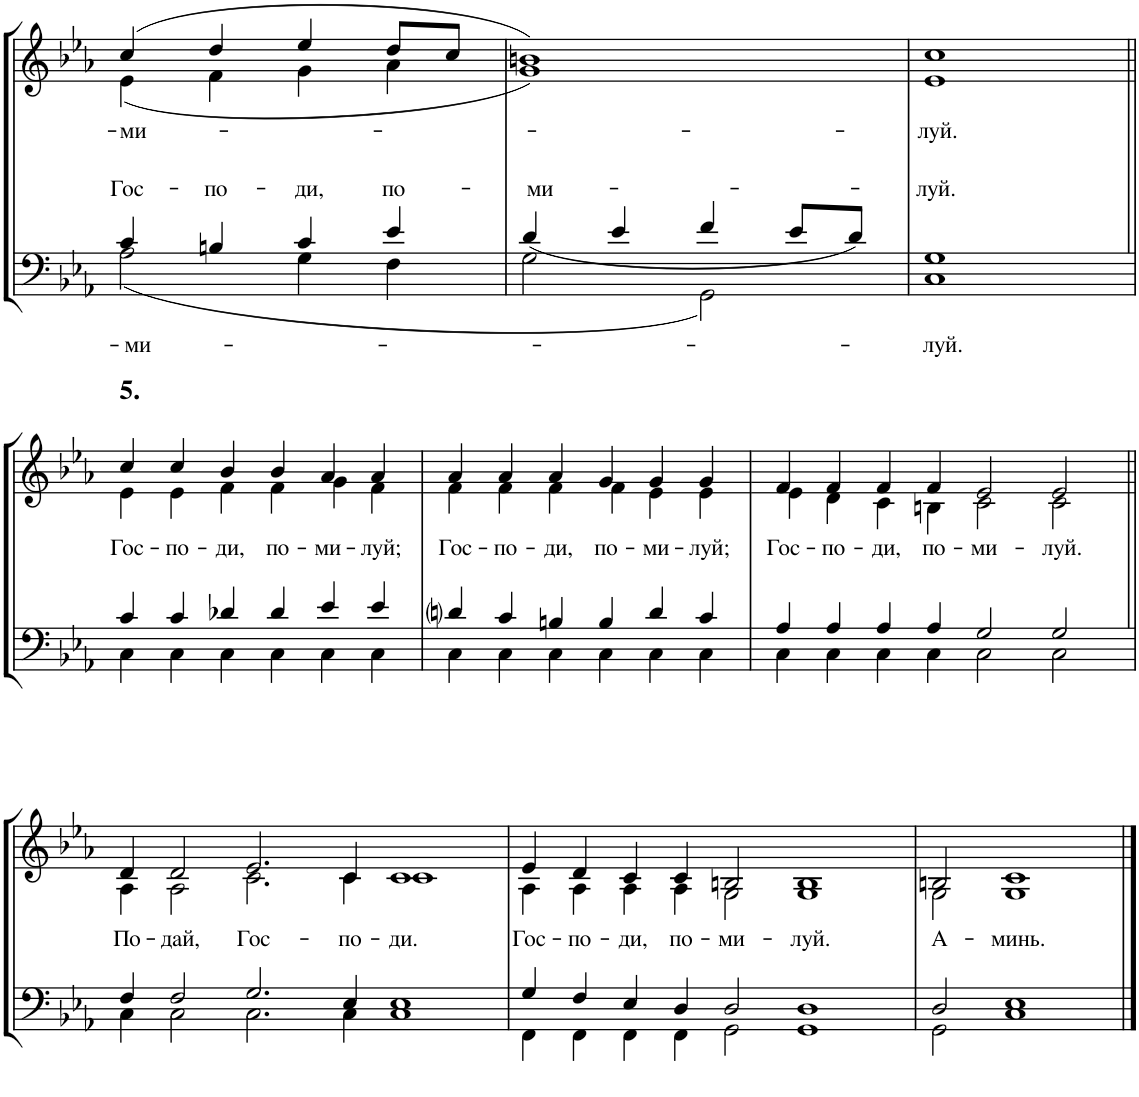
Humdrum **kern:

**kern	**text	**kern	**text
*part1	*part1	*part1	*part1
*staff2	*staff2	*staff1	*staff1
*I"Piano	*	*	*
*I'Pno.	*	*	*
!!LO:PB:g=z
*clefF4	*	*clefG2	*
*k[b-e-a-]	*	*k[b-e-a-]	*
*M63/4	*	*M63/4	*
=15	=15	=15	=15
*^	*	*	*
!	!	!LO:LY:a	!	!
*	*^	*	*	*
!	!	!	!LO:LY:b	!	!LO:LY:b
*	*	*	*	*^	*
000ryy	4c/	2A-\	-ми-	(4cc/	(4e-\	-ми-
!	!	!	!LO:LY:a	!	!	!
.	4Bn/	.	-по-	4dd/	4f\	.
!	!	!	!LO:LY:a	!	!	!
.	4c/	4G\	-ди,	4ee-/	4g\	.
!	!	!	!LO:LY:a	!	!	!
.	4e-/	4F\	по-	8dd/L	4a-\	.
.	.	.	.	8cc/J	.	.
.	1ryy	1ryy	.	000ryy	000ryy	.
.	1ryy	1ryy	.	.	.	.
.	1ryy	1ryy	.	.	.	.
.	1ryy	1ryy	.	.	.	.
.	1ryy	1ryy	.	.	.	.
.	1ryy	1ryy	.	.	.	.
.	1ryy	1ryy	.	.	.	.
4%31ryy	1ryy	1ryy	.	.	.	.
.	1ryy	1ryy	.	00ryy	00ryy	.
.	1ryy	1ryy	.	.	.	.
.	1ryy	1ryy	.	.	.	.
.	4%15ryy	4%15ryy	.	.	.	.
.	.	.	.	0ryy	0ryy	.
.	.	.	.	2.ryy	2.ryy	.
=16	=16	=16	=16	=16	=16	=16
!	!	!	!LO:LY:a	!	!	!
000ryy	4d/	2G\	-ми-	1bn)	1g)	.
.	4e-/	.	.	.	.	.
.	4f/	2GG\	.	.	.	.
.	8e-/L	.	.	.	.	.
.	8d/J	.	.	.	.	.
.	1ryy	1ryy	.	000ryy	000ryy	.
.	1ryy	1ryy	.	.	.	.
.	1ryy	1ryy	.	.	.	.
.	1ryy	1ryy	.	.	.	.
.	1ryy	1ryy	.	.	.	.
.	1ryy	1ryy	.	.	.	.
.	1ryy	1ryy	.	.	.	.
4%31ryy	1ryy	1ryy	.	.	.	.
.	1ryy	1ryy	.	00ryy	00ryy	.
.	1ryy	1ryy	.	.	.	.
.	1ryy	1ryy	.	.	.	.
.	4%15ryy	4%15ryy	.	.	.	.
.	.	.	.	0ryy	0ryy	.
.	.	.	.	2.ryy	2.ryy	.
=17	=17	=17	=17	=17	=17	=17
!	!	!	!LO:LY:a	!	!	!
!	!	!	!LO:LY:b	!	!	!LO:LY:b
000ryy	1G	1C	-луй.	1cc	1e-	-луй.
.	1ryy	1ryy	.	000ryy	000ryy	.
.	1ryy	1ryy	.	.	.	.
.	1ryy	1ryy	.	.	.	.
.	1ryy	1ryy	.	.	.	.
.	1ryy	1ryy	.	.	.	.
.	1ryy	1ryy	.	.	.	.
.	1ryy	1ryy	.	.	.	.
4%31ryy	1ryy	1ryy	.	.	.	.
.	1ryy	1ryy	.	00ryy	00ryy	.
.	1ryy	1ryy	.	.	.	.
.	1ryy	1ryy	.	.	.	.
.	4%15ryy	4%15ryy	.	.	.	.
.	.	.	.	0ryy	0ryy	.
.	.	.	.	2.ryy	2.ryy	.
!!LO:LB:g=z	!!
=18||	=18||	=18||	=18||	=18||	=18||	=18||
!	!	!	!	!LO:TX:a:B:t=5.	!	!
!	!	!	!	!	!	!LO:LY:b
000ryy	4c/	4C\	.	4cc/	4e-\	Гос-
!	!	!	!	!	!	!LO:LY:b
.	4c/	4C\	.	4cc/	4e-\	-по-
!	!	!	!	!	!	!LO:LY:b
.	4d-X/	4C\	.	4b-/	4f\	-ди,
!	!	!	!	!	!	!LO:LY:b
.	4d-/	4C\	.	4b-/	4f\	по-
!	!	!	!	!	!	!LO:LY:b
.	4e-/	4C\	.	4a-/	4g\	-ми-
!	!	!	!	!	!	!LO:LY:b
.	4e-/	4C\	.	4a-/	4f\	-луй;
.	1ryy	1ryy	.	000ryy	000ryy	.
.	1ryy	1ryy	.	.	.	.
.	1ryy	1ryy	.	.	.	.
.	1ryy	1ryy	.	.	.	.
.	1ryy	1ryy	.	.	.	.
.	1ryy	1ryy	.	.	.	.
.	1ryy	1ryy	.	.	.	.
4%31ryy	.	.	.	.	.	.
.	1ryy	1ryy	.	.	.	.
.	1ryy	1ryy	.	00ryy	00ryy	.
.	1ryy	1ryy	.	.	.	.
.	1ryy	1ryy	.	.	.	.
.	1ryy	1ryy	.	.	.	.
.	1ryy	1ryy	.	0ryy	0ryy	.
.	1ryy	1ryy	.	.	.	.
.	4ryy	4ryy	.	4ryy	4ryy	.
=19	=19	=19	=19	=19	=19	=19
!	!	!	!	!	!	!LO:LY:b
000ryy	4dni/	4C\	.	4a-/	4f\	Гос-
!	!	!	!	!	!	!LO:LY:b
.	4c/	4C\	.	4a-/	4f\	-по-
!	!	!	!	!	!	!LO:LY:b
.	4Bn/	4C\	.	4a-/	4f\	-ди,
!	!	!	!	!	!	!LO:LY:b
.	4B/	4C\	.	4g/	4f\	по-
!	!	!	!	!	!	!LO:LY:b
.	4d/	4C\	.	4g/	4e-\	-ми-
!	!	!	!	!	!	!LO:LY:b
.	4c/	4C\	.	4g/	4e-\	-луй;
.	1ryy	1ryy	.	000ryy	000ryy	.
.	1ryy	1ryy	.	.	.	.
.	1ryy	1ryy	.	.	.	.
.	1ryy	1ryy	.	.	.	.
.	1ryy	1ryy	.	.	.	.
.	1ryy	1ryy	.	.	.	.
.	1ryy	1ryy	.	.	.	.
4%31ryy	.	.	.	.	.	.
.	1ryy	1ryy	.	.	.	.
.	1ryy	1ryy	.	00ryy	00ryy	.
.	1ryy	1ryy	.	.	.	.
.	1ryy	1ryy	.	.	.	.
.	1ryy	1ryy	.	.	.	.
.	1ryy	1ryy	.	0ryy	0ryy	.
.	1ryy	1ryy	.	.	.	.
.	4ryy	4ryy	.	4ryy	4ryy	.
=20	=20	=20	=20	=20	=20	=20
!	!	!	!	!	!	!LO:LY:b
000ryy	4A-/	4C\	.	4f/	4e-\	Гос-
!	!	!	!	!	!	!LO:LY:b
.	4A-/	4C\	.	4f/	4d\	-по-
!	!	!	!	!	!	!LO:LY:b
.	4A-/	4C\	.	4f/	4c\	-ди,
!	!	!	!	!	!	!LO:LY:b
.	4A-/	4C\	.	4f/	4Bn\	по-
!	!	!	!	!	!	!LO:LY:b
.	2G/	2C\	.	2e-/	2c\	-ми-
!	!	!	!	!	!	!LO:LY:b
.	2G/	2C\	.	2e-/	2c\	-луй.
.	1ryy	1ryy	.	000ryy	000ryy	.
.	1ryy	1ryy	.	.	.	.
.	1ryy	1ryy	.	.	.	.
.	1ryy	1ryy	.	.	.	.
.	1ryy	1ryy	.	.	.	.
.	1ryy	1ryy	.	.	.	.
4%31ryy	1ryy	1ryy	.	.	.	.
.	1ryy	1ryy	.	.	.	.
.	1ryy	1ryy	.	00ryy	00ryy	.
.	1ryy	1ryy	.	.	.	.
.	4%15ryy	4%15ryy	.	.	.	.
.	.	.	.	1..ryy	1..ryy	.
!!LO:LB:g=z	!!
=21||	=21||	=21||	=21||	=21||	=21||	=21||
!	!	!	!	!	!	!LO:LY:b
000ryy	4F/	4C\	.	4d/	4A-\	По-
!	!	!	!	!	!	!LO:LY:b
.	2F/	2C\	.	2d/	2A-\	-дай,
!	!	!	!	!	!	!LO:LY:b
.	2.G/	2.C\	.	2.e-/	2.c\	Гос-
!	!	!	!	!	!	!LO:LY:b
.	4E-/	4C\	.	4c/	4c\	-по-
!	!	!	!	!	!	!LO:LY:b
.	1E-	1C	.	1c	1c	-ди.
.	1ryy	1ryy	.	000ryy	000ryy	.
.	000.ryy	000.ryy	.	.	.	.
4%31ryy	.	.	.	.	.	.
.	.	.	.	00ryy	00ryy	.
.	.	.	.	1ryy	1ryy	.
=22	=22	=22	=22	=22	=22	=22
!	!	!	!	!	!	!LO:LY:b
000ryy	4G/	4FF\	.	4e-/	4A-\	Гос-
!	!	!	!	!	!	!LO:LY:b
.	4F/	4FF\	.	4d/	4A-\	-по-
!	!	!	!	!	!	!LO:LY:b
.	4E-/	4FF\	.	4c/	4A-\	-ди,
!	!	!	!	!	!	!LO:LY:b
.	4D/	4FF\	.	4c/	4A-\	по-
!	!	!	!	!	!	!LO:LY:b
.	2D/	2GG\	.	2Bn/	2G\	-ми-
!	!	!	!	!	!	!LO:LY:b
.	1D	1GG	.	1B	1G	-луй.
.	1ryy	1ryy	.	000ryy	000ryy	.
.	1ryy	1ryy	.	.	.	.
.	1ryy	1ryy	.	.	.	.
.	1ryy	1ryy	.	.	.	.
.	1ryy	1ryy	.	.	.	.
.	1ryy	1ryy	.	.	.	.
4%31ryy	.	.	.	.	.	.
.	1ryy	1ryy	.	.	.	.
.	1ryy	1ryy	.	.	.	.
.	1ryy	1ryy	.	00ryy	00ryy	.
.	1ryy	1ryy	.	.	.	.
.	1ryy	1ryy	.	.	.	.
.	1ryy	1ryy	.	.	.	.
.	1ryy	1ryy	.	1ryy	1ryy	.
.	4ryy	4ryy	.	4ryy	4ryy	.
=23	=23	=23	=23	=23	=23	=23
!	!	!	!	!	!	!LO:LY:b
000ryy	2D/	2GG\	.	2Bn/	2G\	А-
!	!	!	!	!	!	!LO:LY:b
.	1E-	1C	.	1c	1G	-минь.
.	1ryy	1ryy	.	000ryy	000ryy	.
.	1ryy	1ryy	.	.	.	.
.	1ryy	1ryy	.	.	.	.
.	1ryy	1ryy	.	.	.	.
.	1ryy	1ryy	.	.	.	.
.	1ryy	1ryy	.	.	.	.
.	1ryy	1ryy	.	.	.	.
4%31ryy	.	.	.	.	.	.
.	1ryy	1ryy	.	.	.	.
.	1ryy	1ryy	.	00ryy	00ryy	.
.	1ryy	1ryy	.	.	.	.
.	1ryy	1ryy	.	.	.	.
.	1ryy	1ryy	.	.	.	.
.	1ryy	1ryy	.	0ryy	0ryy	.
.	1ryy	1ryy	.	.	.	.
.	4ryy	4ryy	.	4ryy	4ryy	.
*v	*v	*v	*	*	*	*
*	*	*v	*v	*
==	==	==	==
*-	*-	*-	*-
